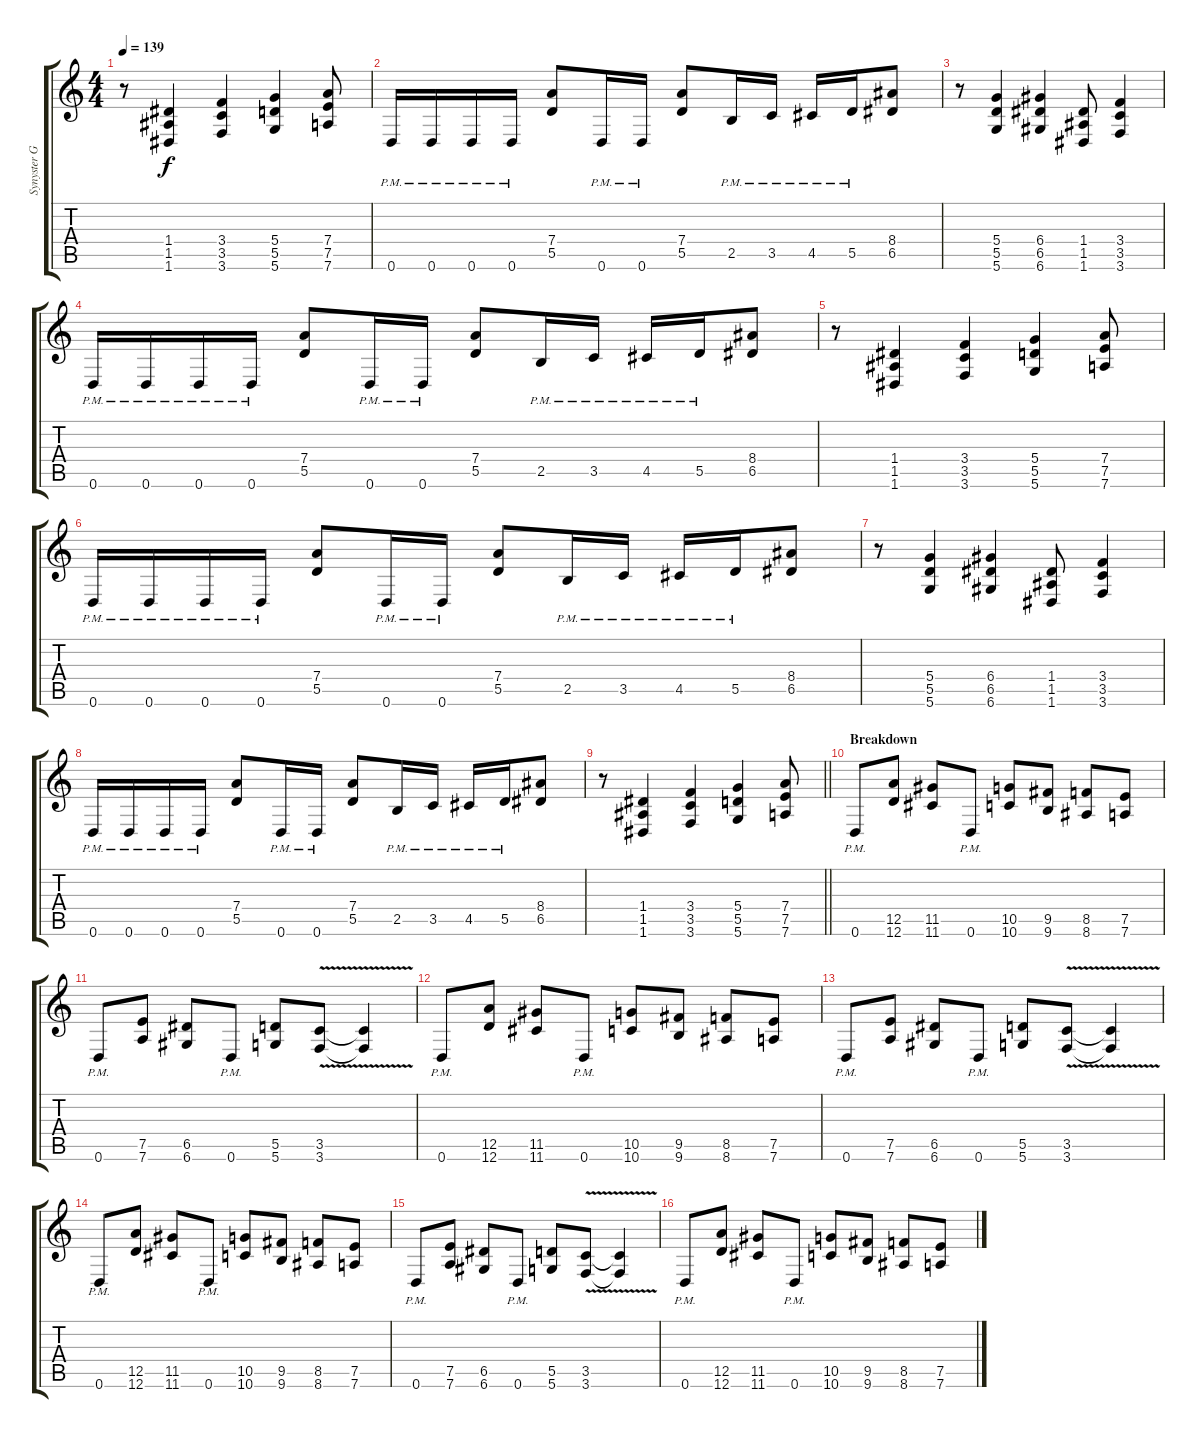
\track ("Synyster Gates" "Synyster G") {instrument distortionguitar}
\staff {score tabs}
\tuning (E4 B3 G3 D3 A2 D2) {hide}
\ts (4 4)
\tempo 139
\clef g2
\ks c
r.8{dy f} (1.4 1.5 1.6).4 (3.4 3.5 3.6).4 (5.4 5.5 5.6).4 (7.4 7.5 7.6).8 |
0.6{pm}.16 0.6{pm}.16 0.6{pm}.16 0.6{pm}.16 (7.4 5.5).8 0.6{pm}.16 0.6{pm}.16 (7.4 5.5).8 2.5{pm}.16 3.5{pm}.16 4.5{pm}.16 5.5{pm}.16 (8.4 6.5).8 |
r.8 (5.4 5.5 5.6).4 (6.4 6.5 6.6).4 (1.4 1.5 1.6).8 (3.4 3.5 3.6).4 |
0.6{pm}.16 0.6{pm}.16 0.6{pm}.16 0.6{pm}.16 (7.4 5.5).8 0.6{pm}.16 0.6{pm}.16 (7.4 5.5).8 2.5{pm}.16 3.5{pm}.16 4.5{pm}.16 5.5{pm}.16 (8.4 6.5).8 |
r.8 (1.4 1.5 1.6).4 (3.4 3.5 3.6).4 (5.4 5.5 5.6).4 (7.4 7.5 7.6).8 |
0.6{pm}.16 0.6{pm}.16 0.6{pm}.16 0.6{pm}.16 (7.4 5.5).8 0.6{pm}.16 0.6{pm}.16 (7.4 5.5).8 2.5{pm}.16 3.5{pm}.16 4.5{pm}.16 5.5{pm}.16 (8.4 6.5).8 |
r.8 (5.4 5.5 5.6).4 (6.4 6.5 6.6).4 (1.4 1.5 1.6).8 (3.4 3.5 3.6).4 |
0.6{pm}.16 0.6{pm}.16 0.6{pm}.16 0.6{pm}.16 (7.4 5.5).8 0.6{pm}.16 0.6{pm}.16 (7.4 5.5).8 2.5{pm}.16 3.5{pm}.16 4.5{pm}.16 5.5{pm}.16 (8.4 6.5).8 |
\barLineRight lightlight
r.8 (1.4 1.5 1.6).4 (3.4 3.5 3.6).4 (5.4 5.5 5.6).4 (7.4 7.5 7.6).8 |
\section ("" "Breakdown")
0.6{pm}.8 (12.5 12.6).8 (11.5 11.6).8 0.6{pm}.8 (10.5 10.6).8 (9.5 9.6).8 (8.5 8.6).8 (7.5 7.6).8 |
0.6{pm}.8 (7.5 7.6).8 (6.5 6.6).8 0.6{pm}.8 (5.5 5.6).8 (3.5{v} 3.6{v}).8 (3.5{t} 3.6{t}).4 |
0.6{pm}.8 (12.5 12.6).8 (11.5 11.6).8 0.6{pm}.8 (10.5 10.6).8 (9.5 9.6).8 (8.5 8.6).8 (7.5 7.6).8 |
0.6{pm}.8 (7.5 7.6).8 (6.5 6.6).8 0.6{pm}.8 (5.5 5.6).8 (3.5{v} 3.6{v}).8 (3.5{t} 3.6{t}).4 |
0.6{pm}.8 (12.5 12.6).8 (11.5 11.6).8 0.6{pm}.8 (10.5 10.6).8 (9.5 9.6).8 (8.5 8.6).8 (7.5 7.6).8 |
0.6{pm}.8 (7.5 7.6).8 (6.5 6.6).8 0.6{pm}.8 (5.5 5.6).8 (3.5{v} 3.6{v}).8 (3.5{t} 3.6{t}).4 |
0.6{pm}.8 (12.5 12.6).8 (11.5 11.6).8 0.6{pm}.8 (10.5 10.6).8 (9.5 9.6).8 (8.5 8.6).8 (7.5 7.6).8
